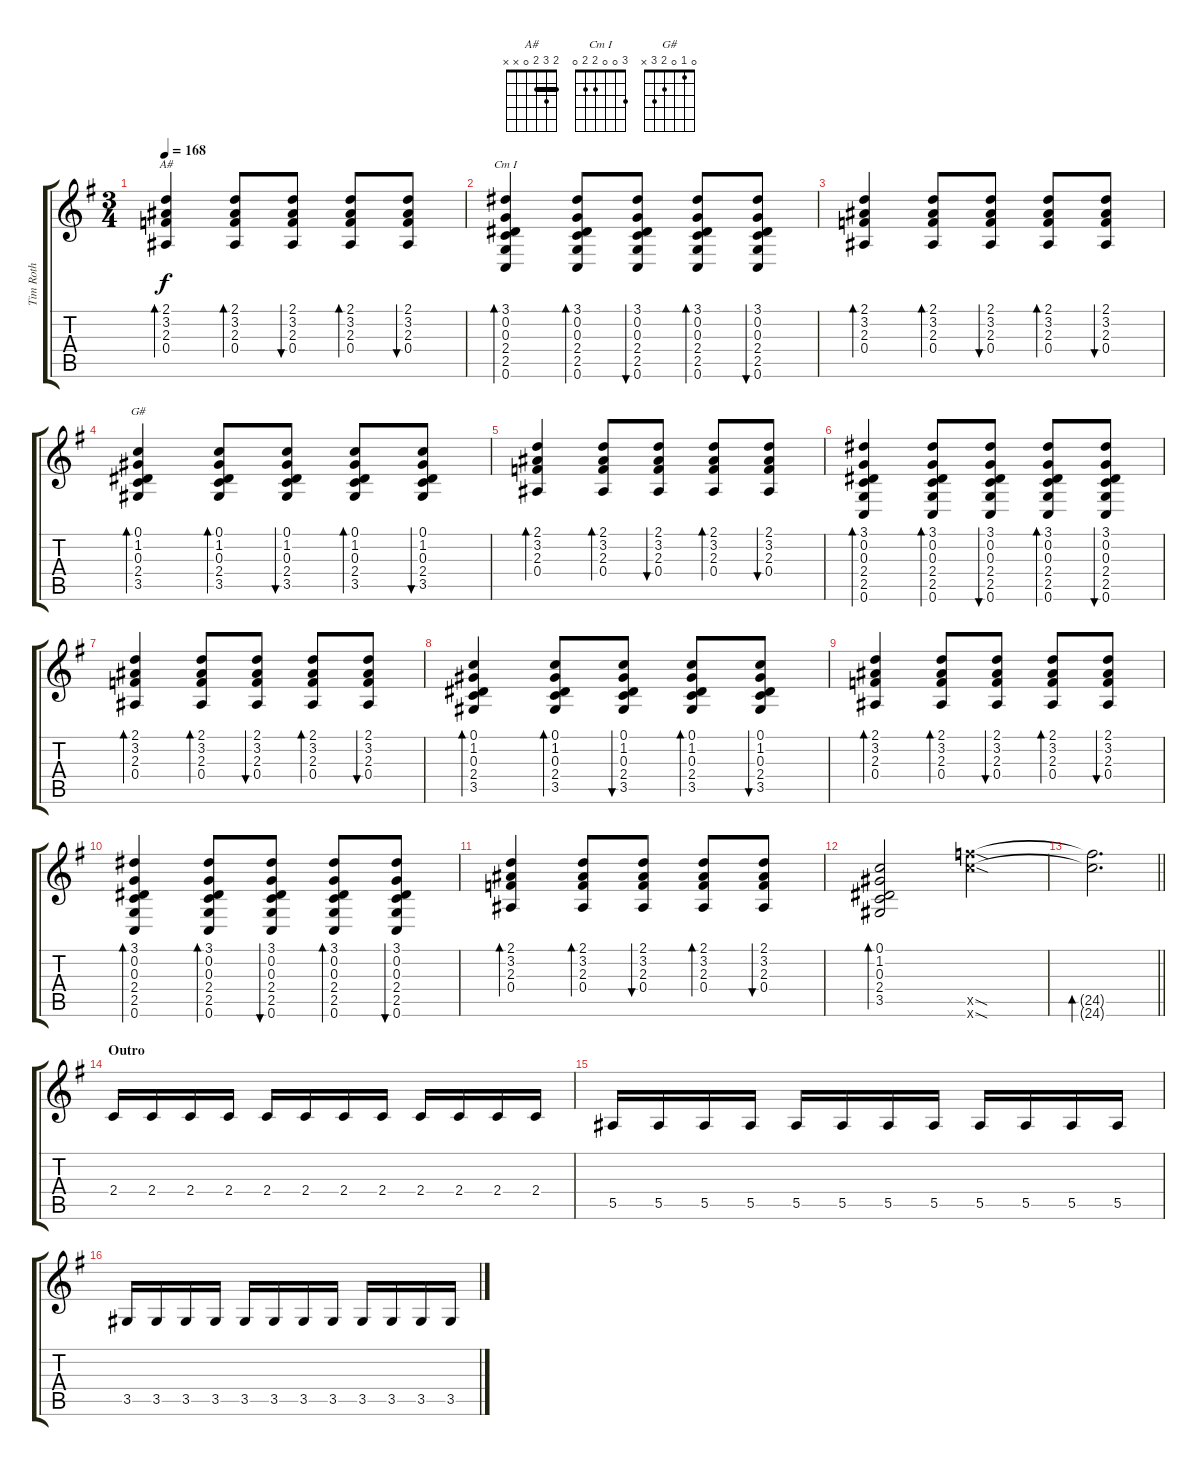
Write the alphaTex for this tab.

\track ("Tim Roth" "Tim Roth") {instrument electricguitarjazz}
\staff {score tabs}
\tuning (C4 G3 Eb3 Bb2 F2 C2) {hide}
\chord ("A#" 2 3 2 0 x x) {barre 2}
\chord ("Cm I" 3 0 0 2 2 0)
\chord ("G#" 0 1 0 2 3 x)
\ts (3 4)
\tempo 168
\clef g2
\ks g
(2.1 3.2 2.3 0.4).4{bd 60 ch "A#" dy f} (2.1 3.2 2.3 0.4).8{bd 60} (2.1 3.2 2.3 0.4).8{bu 60} (2.1 3.2 2.3 0.4).8{bd 60} (2.1 3.2 2.3 0.4).8{bu 60} |
(3.1 0.2 0.3 2.4 2.5 0.6).4{bd 120 ch "Cm I"} (3.1 0.2 0.3 2.4 2.5 0.6).8{bd 60} (3.1 0.2 0.3 2.4 2.5 0.6).8{bu 60} (3.1 0.2 0.3 2.4 2.5 0.6).8{bd 60} (3.1 0.2 0.3 2.4 2.5 0.6).8{bu 60} |
(2.1 3.2 2.3 0.4).4{bd 60} (2.1 3.2 2.3 0.4).8{bd 60} (2.1 3.2 2.3 0.4).8{bu 60} (2.1 3.2 2.3 0.4).8{bd 60} (2.1 3.2 2.3 0.4).8{bu 60} |
(0.1 1.2 0.3 2.4 3.5).4{bd 60 ch "G#"} (0.1 1.2 0.3 2.4 3.5).8{bd 60} (0.1 1.2 0.3 2.4 3.5).8{bu 60} (0.1 1.2 0.3 2.4 3.5).8{bd 60} (0.1 1.2 0.3 2.4 3.5).8{bu 60} |
(2.1 3.2 2.3 0.4).4{bd 60} (2.1 3.2 2.3 0.4).8{bd 60} (2.1 3.2 2.3 0.4).8{bu 60} (2.1 3.2 2.3 0.4).8{bd 60} (2.1 3.2 2.3 0.4).8{bu 60} |
(3.1 0.2 0.3 2.4 2.5 0.6).4{bd 120} (3.1 0.2 0.3 2.4 2.5 0.6).8{bd 60} (3.1 0.2 0.3 2.4 2.5 0.6).8{bu 60} (3.1 0.2 0.3 2.4 2.5 0.6).8{bd 60} (3.1 0.2 0.3 2.4 2.5 0.6).8{bu 60} |
(2.1 3.2 2.3 0.4).4{bd 60} (2.1 3.2 2.3 0.4).8{bd 60} (2.1 3.2 2.3 0.4).8{bu 60} (2.1 3.2 2.3 0.4).8{bd 60} (2.1 3.2 2.3 0.4).8{bu 60} |
(0.1 1.2 0.3 2.4 3.5).4{bd 60} (0.1 1.2 0.3 2.4 3.5).8{bd 60} (0.1 1.2 0.3 2.4 3.5).8{bu 60} (0.1 1.2 0.3 2.4 3.5).8{bd 60} (0.1 1.2 0.3 2.4 3.5).8{bu 60} |
(2.1 3.2 2.3 0.4).4{bd 60} (2.1 3.2 2.3 0.4).8{bd 60} (2.1 3.2 2.3 0.4).8{bu 60} (2.1 3.2 2.3 0.4).8{bd 60} (2.1 3.2 2.3 0.4).8{bu 60} |
(3.1 0.2 0.3 2.4 2.5 0.6).4{bd 120} (3.1 0.2 0.3 2.4 2.5 0.6).8{bd 60} (3.1 0.2 0.3 2.4 2.5 0.6).8{bu 60} (3.1 0.2 0.3 2.4 2.5 0.6).8{bd 60} (3.1 0.2 0.3 2.4 2.5 0.6).8{bu 60} |
(2.1 3.2 2.3 0.4).4{bd 60} (2.1 3.2 2.3 0.4).8{bd 60} (2.1 3.2 2.3 0.4).8{bu 60} (2.1 3.2 2.3 0.4).8{bd 60} (2.1 3.2 2.3 0.4).8{bu 60} |
(0.1 1.2 0.3 2.4 3.5).2{bd 120} (24.5{sod x} 24.6{sod x}).4{instrument guitarharmonics} |
\barLineRight lightlight
(24.5{t} 24.6{t}).2{d bd 60} |
\section ("" "Outro")
2.4.16{instrument distortionguitar} 2.4.16 2.4.16 2.4.16 2.4.16 2.4.16 2.4.16 2.4.16 2.4.16 2.4.16 2.4.16 2.4.16 |
5.5.16 5.5.16 5.5.16 5.5.16 5.5.16 5.5.16 5.5.16 5.5.16 5.5.16 5.5.16 5.5.16 5.5.16 |
3.5.16 3.5.16 3.5.16 3.5.16 3.5.16 3.5.16 3.5.16 3.5.16 3.5.16 3.5.16 3.5.16 3.5.16
